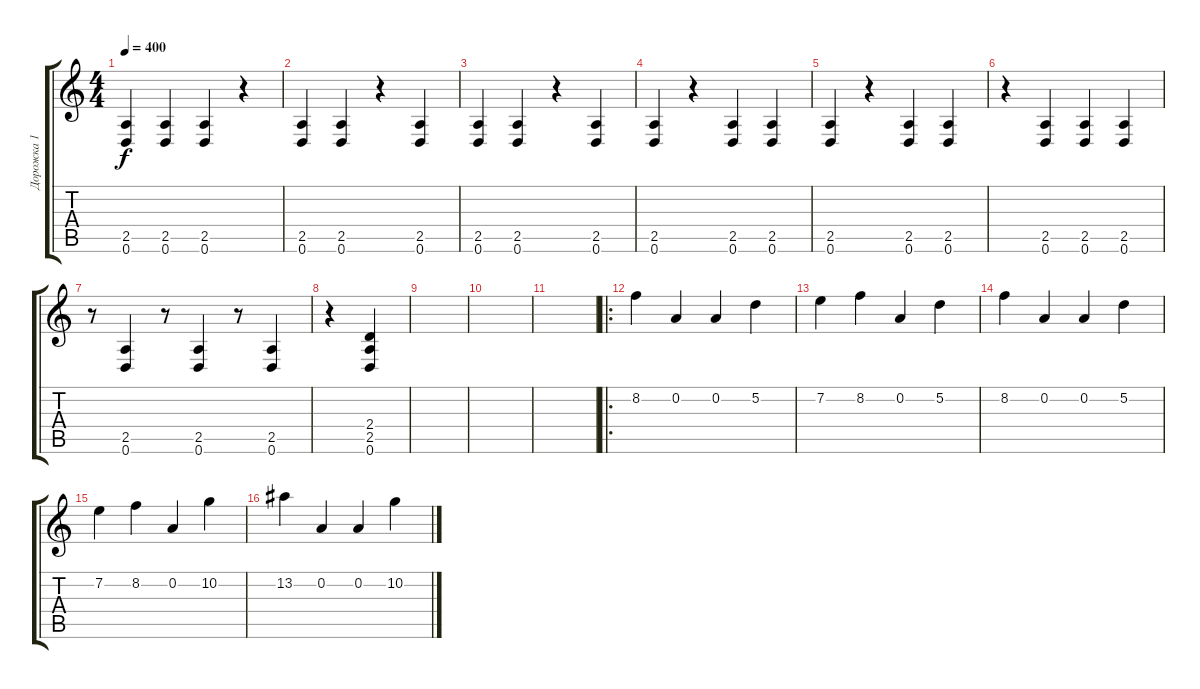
\track ("Дорожка 1" "Дорожка 1") {instrument overdrivenguitar}
\staff {score tabs}
\tuning (D4 A3 F3 C3 G2 D2) {hide}
\ts (4 4)
\tempo 400
\clef g2
\ks c
(2.5 0.6).4{dy f} (2.5 0.6).4 (2.5 0.6).4 r.4 |
(2.5 0.6).4 (2.5 0.6).4 r.4 (2.5 0.6).4 |
(2.5 0.6).4 (2.5 0.6).4 r.4 (2.5 0.6).4 |
(2.5 0.6).4 r.4 (2.5 0.6).4 (2.5 0.6).4 |
(2.5 0.6).4 r.4 (2.5 0.6).4 (2.5 0.6).4 |
r.4 (2.5 0.6).4 (2.5 0.6).4 (2.5 0.6).4 |
r.8 (2.5 0.6).4 r.8 (2.5 0.6).4 r.8 (2.5 0.6).4 |
r.4 (2.4 2.5 0.6).4 |
|
|
|
\ro
8.2.4 0.2.4 0.2.4 5.2.4 |
7.2.4 8.2.4 0.2.4 5.2.4 |
8.2.4 0.2.4 0.2.4 5.2.4 |
7.2.4 8.2.4 0.2.4 10.2.4 |
13.2.4 0.2.4 0.2.4 10.2.4
